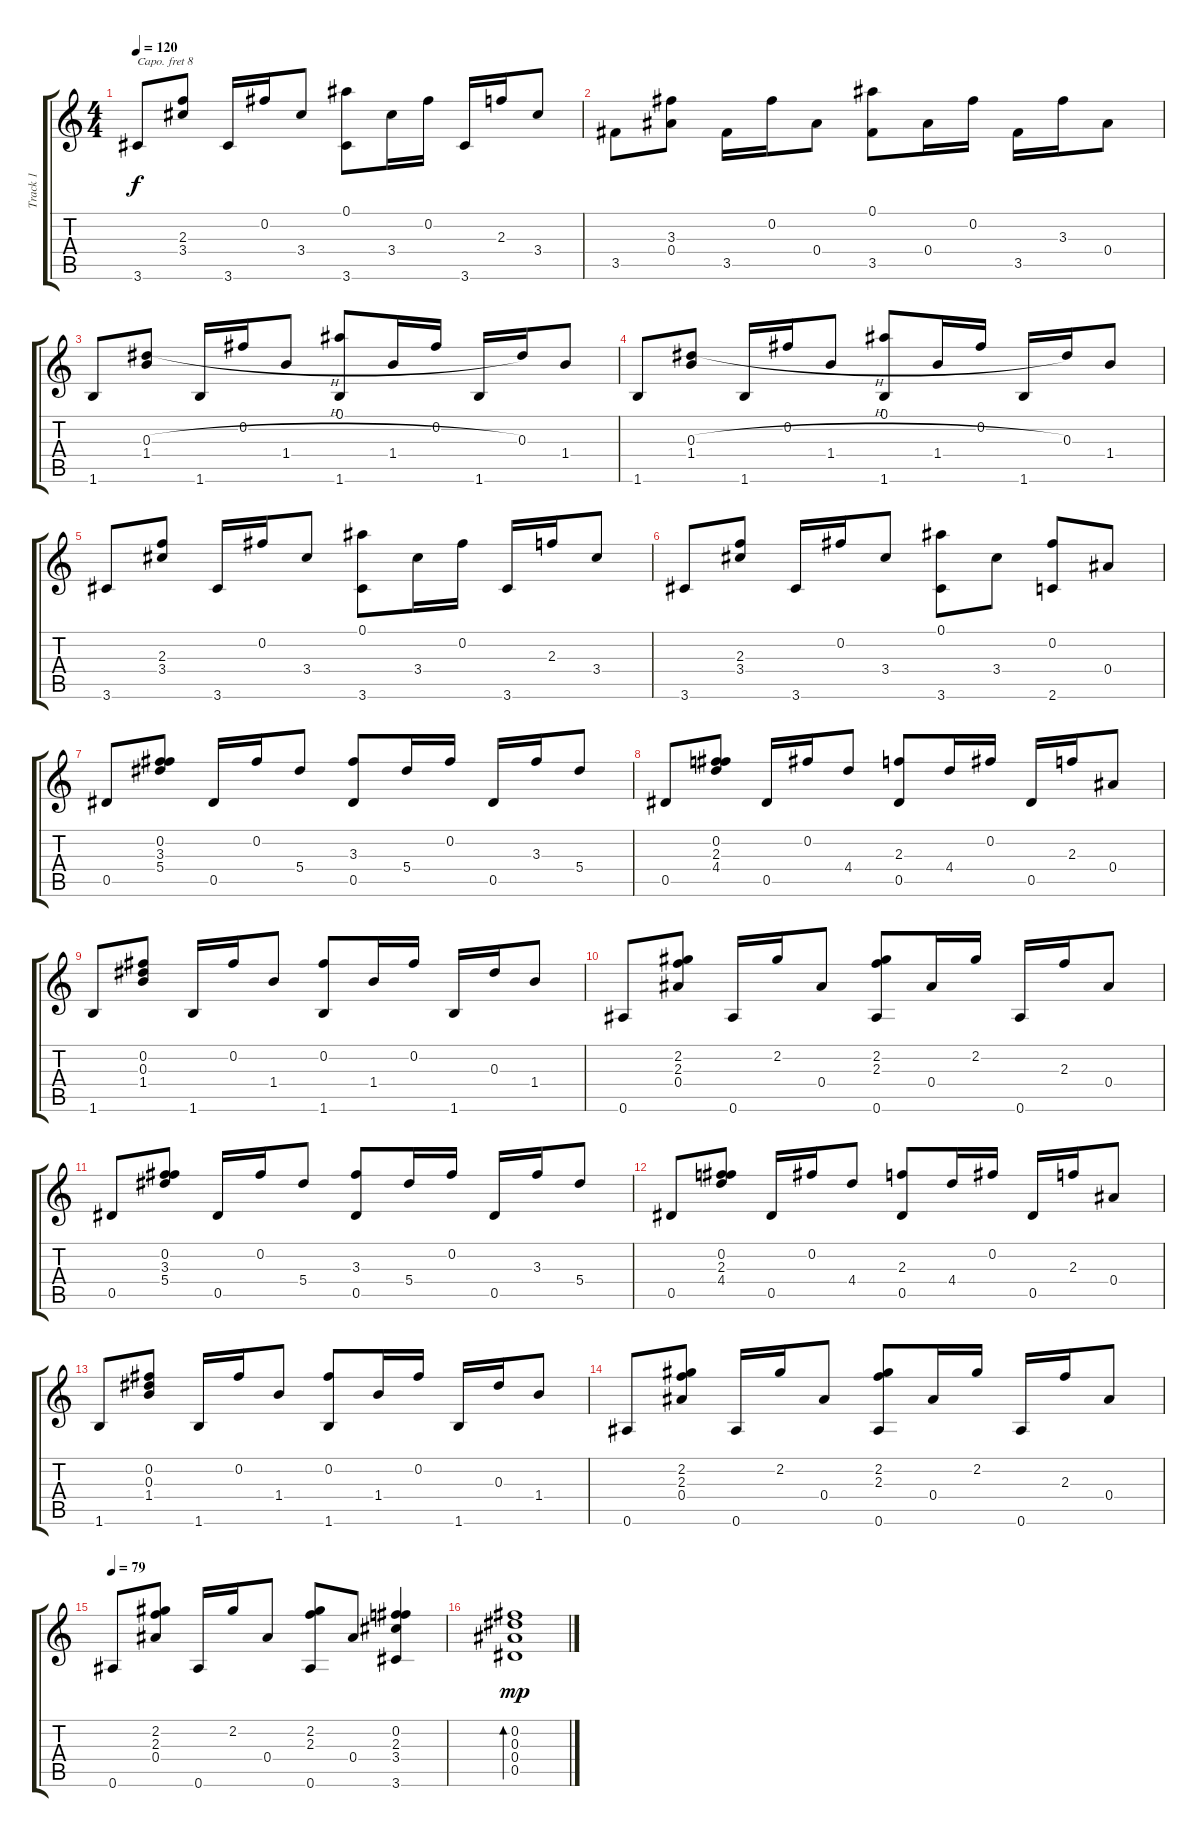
\track ("Track 1" "Track 1") {instrument acousticguitarsteel}
\staff {score tabs}
\capo 8
\tuning (D4 Bb3 G3 D3 G2 D2) {hide}
\ts (4 4)
\tempo 120
\clef g2
\ks c
3.6.8{dy f} (2.3 3.4).8 3.6.16 0.2.16 3.4.8 (0.1 3.6).8 3.4.16 0.2.16 3.6.16 2.3.16 3.4.8 |
3.5.8 (3.3 0.4).8 3.5.16 0.2.16 0.4.8 (0.1 3.5).8 0.4.16 0.2.16 3.5.16 3.3.16 0.4.8 |
1.6.8 (0.3{h} 1.4).8 1.6.16 0.2.16 1.4.8 (0.1 1.6).8 1.4.16 0.2.16 1.6.16 0.3.16 1.4.8 |
1.6.8 (0.3{h} 1.4).8 1.6.16 0.2.16 1.4.8 (0.1 1.6).8 1.4.16 0.2.16 1.6.16 0.3.16 1.4.8 |
3.6.8 (2.3 3.4).8 3.6.16 0.2.16 3.4.8 (0.1 3.6).8 3.4.16 0.2.16 3.6.16 2.3.16 3.4.8 |
3.6.8 (2.3 3.4).8 3.6.16 0.2.16 3.4.8 (0.1 3.6).8 3.4.8 (0.2 2.6).8 0.4.8 |
0.5.8 (0.2 3.3 5.4).8 0.5.16 0.2.16 5.4.8 (3.3 0.5).8 5.4.16 0.2.16 0.5.16 3.3.16 5.4.8 |
0.5.8 (0.2 2.3 4.4).8 0.5.16 0.2.16 4.4.8 (2.3 0.5).8 4.4.16 0.2.16 0.5.16 2.3.16 0.4.8 |
1.6.8 (0.2 0.3 1.4).8 1.6.16 0.2.16 1.4.8 (0.2 1.6).8 1.4.16 0.2.16 1.6.16 0.3.16 1.4.8 |
0.6.8 (2.2 2.3 0.4).8 0.6.16 2.2.16 0.4.8 (2.2 2.3 0.6).8 0.4.16 2.2.16 0.6.16 2.3.16 0.4.8 |
0.5.8 (0.2 3.3 5.4).8 0.5.16 0.2.16 5.4.8 (3.3 0.5).8 5.4.16 0.2.16 0.5.16 3.3.16 5.4.8 |
0.5.8 (0.2 2.3 4.4).8 0.5.16 0.2.16 4.4.8 (2.3 0.5).8 4.4.16 0.2.16 0.5.16 2.3.16 0.4.8 |
1.6.8 (0.2 0.3 1.4).8 1.6.16 0.2.16 1.4.8 (0.2 1.6).8 1.4.16 0.2.16 1.6.16 0.3.16 1.4.8 |
0.6.8 (2.2 2.3 0.4).8 0.6.16 2.2.16 0.4.8 (2.2 2.3 0.6).8 0.4.16 2.2.16 0.6.16 2.3.16 0.4.8 |
\tempo 79
0.6.8 (2.2 2.3 0.4).8 0.6.16 2.2.16 0.4.8 (2.2 2.3 0.6).8 0.4.8 (0.2 2.3 3.4 3.6).4 |
(0.2 0.3 0.4 0.5).1{bd 240 dy mp}
